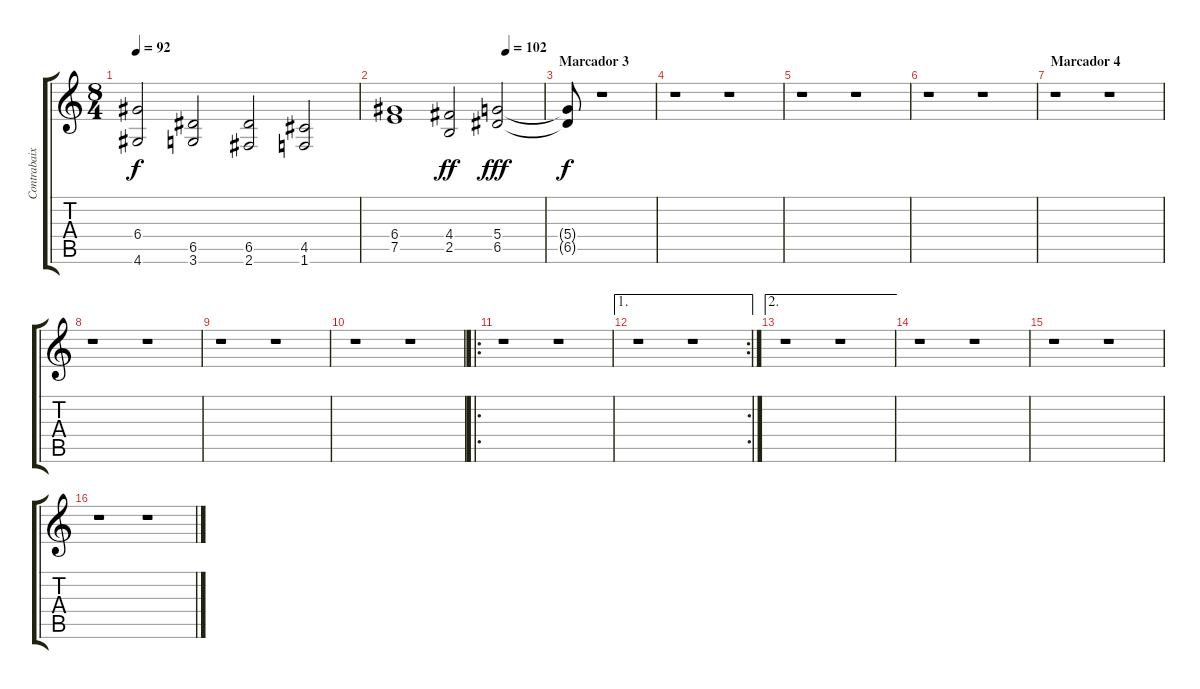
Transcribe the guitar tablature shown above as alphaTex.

\track ("Contrabaixo" "Contrabaix") {instrument contrabass}
\staff {score tabs}
\tuning (E4 B3 G3 D3 A2 E2) {hide}
\ts (8 4)
\tempo 92
\clef g2
\ks c
(6.4 4.6).2{dy f balance 0 instrument contrabass} (6.5 3.6).2{balance 16} (6.5 2.6).2{balance 0} (4.5 1.6).2{balance 16} |
\tempo (102 0.75)
(6.4 7.5).1{balance 0} (4.4 2.5).2{dy ff volume 16 balance 16} (5.4 6.5).2{dy fff balance 0} |
\section ("" "Marcador 3")
(5.4{t} 6.5{t}).8{dy f} r.1 |
r.1 r.1 |
r.1 r.1 |
r.1 r.1 |
\section ("" "Marcador 4")
r.1 r.1 |
r.1 r.1 |
r.1 r.1 |
r.1 r.1 |
\ro
r.1 r.1 |
\ae 1
\rc 2
r.1 r.1 |
\ae 2
r.1 r.1 |
r.1 r.1 |
r.1 r.1 |
r.1 r.1
